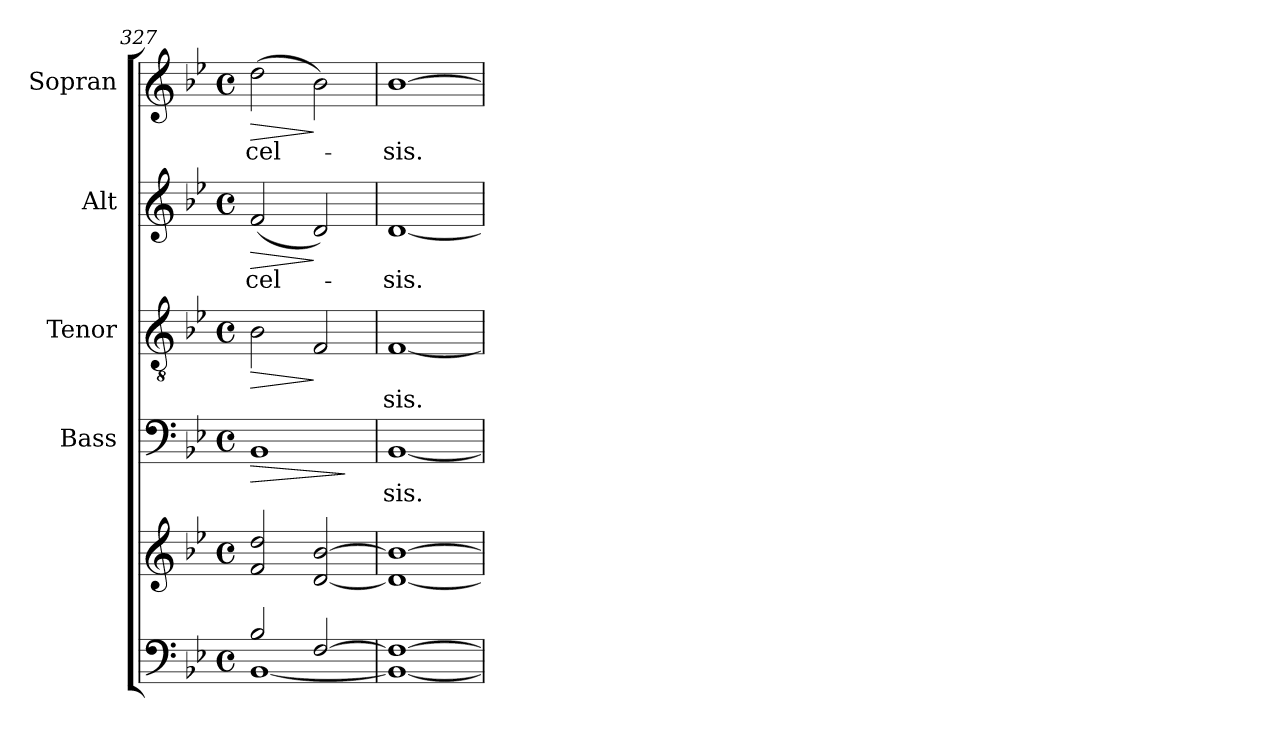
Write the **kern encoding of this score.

**kern	**kern	**kern	**text	**dynam	**kern	**text	**dynam	**kern	**text	**dynam	**kern	**text	**dynam
*part5	*part5	*part4	*part4	*part4	*part3	*part3	*part3	*part2	*part2	*part2	*part1	*part1	*part1
*staff6	*staff5	*staff4	*staff4	*staff4	*staff3	*staff3	*staff3	*staff2	*staff2	*staff2	*staff1	*staff1	*staff1
*	*	*I"Bass	*	*	*I"Tenor	*	*	*I"Alt	*	*	*I"Sopran	*	*
*	*	*I'B.	*	*	*I'T.	*	*	*I'A.	*	*	*I'S.	*	*
*clefF4	*clefG2	*clefF4	*	*	*clefGv2	*	*	*clefG2	*	*	*clefG2	*	*
*k[b-e-]	*k[b-e-]	*k[b-e-]	*	*	*k[b-e-]	*	*	*k[b-e-]	*	*	*k[b-e-]	*	*
*B-:	*B-:	*B-:	*	*	*B-:	*	*	*B-:	*	*	*B-:	*	*
*M4/4	*M4/4	*M4/4	*	*	*M4/4	*	*	*M4/4	*	*	*M4/4	*	*
*met(c)	*met(c)	*met(c)	*	*	*met(c)	*	*	*met(c)	*	*	*met(c)	*	*
=327	=327	=327	=327	=327	=327	=327	=327	=327	=327	=327	=327	=327	=327
*^	*	*	*	*	*	*	*	*	*	*	*	*	*
!	!	!	!	!	!LO:HP:b	!	!	!LO:HP:b	!	!LO:LY:b	!LO:HP:b	!	!LO:LY:b	!LO:HP:b
2B-/	[<1BB-	2f/ 2dd/	1BB-	.	>	2B-\	.	>	(<2f/	-cel-	>	(>2dd\	-cel-	>
[>2F/	.	[2d/ [2b-/	.	.	.	2F/	.	]	2d/)	.	]	2b-\)	.	]
*v	*v	*	*	*	*	*	*	*	*	*	*	*	*	*
.	.	.	.	]	.	.	.	.	.	.	.	.	.
=328	=328	=328	=328	=328	=328	=328	=328	=328	=328	=328	=328	=328	=328
*^	*	*	*	*	*	*	*	*	*	*	*	*	*
!	!	!	!	!LO:LY:b	!	!	!LO:LY:b	!	!	!LO:LY:b	!	!	!LO:LY:b	!
1F_	1BB-_	1d_ 1b-_	[1BB-	-sis.	.	[1F	-sis.	.	[1d	-sis.	.	[1b-	-sis.	.
*v	*v	*	*	*	*	*	*	*	*	*	*	*	*	*
=	=	=	=	=	=	=	=	=	=	=	=	=	=
*-	*-	*-	*-	*-	*-	*-	*-	*-	*-	*-	*-	*-	*-
